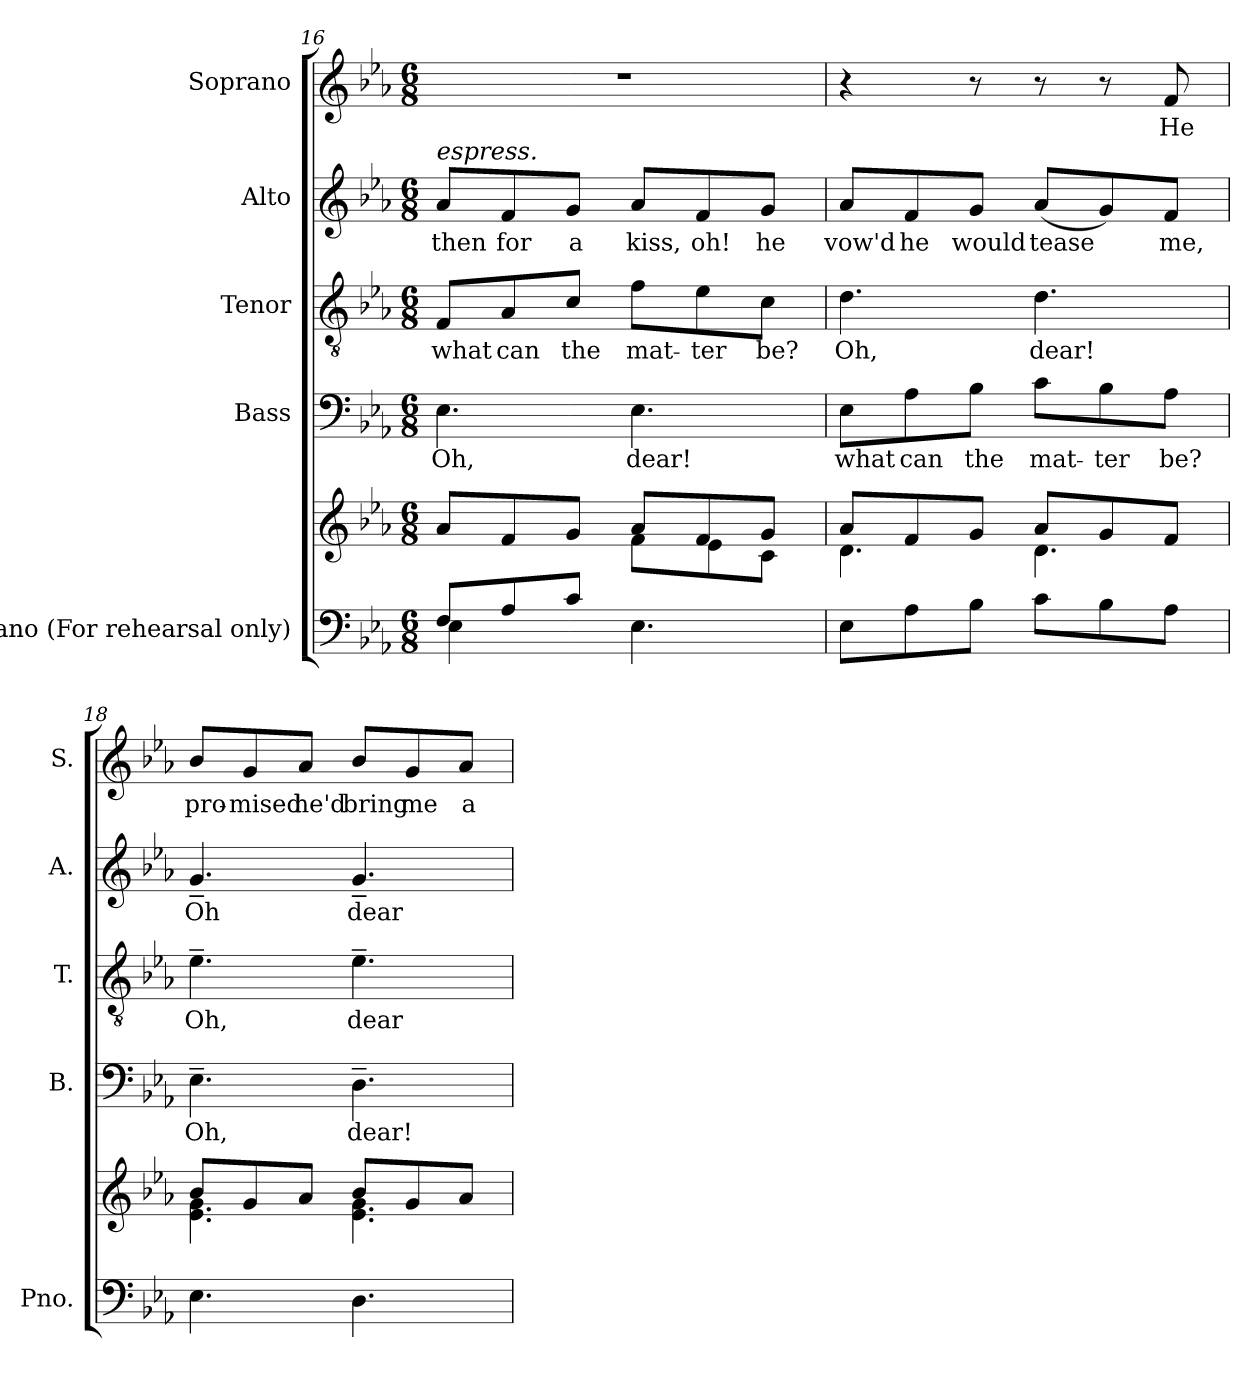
**kern	**kern	**kern	**text	**kern	**text	**kern	**text	**kern	**text
*part5	*part5	*part4	*part4	*part3	*part3	*part2	*part2	*part1	*part1
*staff6	*staff5	*staff4	*staff4	*staff3	*staff3	*staff2	*staff2	*staff1	*staff1
*I"Piano (For  rehearsal only)	*	*I"Bass	*	*I"Tenor	*	*I"Alto	*	*I"Soprano	*
*I'Pno.	*	*I'B.	*	*I'T.	*	*I'A.	*	*I'S.	*
*clefF4	*clefG2	*clefF4	*	*clefGv2	*	*clefG2	*	*clefG2	*
*	*	*	*	*ITrd7c12	*	*	*	*	*
*k[b-e-a-]	*k[b-e-a-]	*k[b-e-a-]	*	*k[b-e-a-]	*	*k[b-e-a-]	*	*k[b-e-a-]	*
*E-:	*E-:	*E-:	*	*E-:	*	*E-:	*	*E-:	*
*M6/8	*M6/8	*M6/8	*	*M6/8	*	*M6/8	*	*M6/8	*
=16	=16	=16	=16	=16	=16	=16	=16	=16	=16
*^	*^	*	*	*	*	*	*	*	*
!	!	!	!	!	!LO:LY:b:color=#000000	!	!	!	!	!	!
!	!	!	!	!	!	!	!LO:LY:b:color=#000000	!	!	!	!
!	!	!	!	!	!	!	!	!LO:TX:a:i:t=espress.	!	!	!
!	!	!	!	!	!	!	!	!	!LO:LY:b:color=#000000	!LO:N:vis=1	!
8Fi/L	4E-i\	8a-i/L	4.ryy	4.E-i\	Oh,	8FFi/L	what	8a-i/L	then	2.r	.
!	!	!	!	!	!	!	!LO:LY:b:color=#000000	!	!	!	!
!	!	!	!	!	!	!	!	!	!LO:LY:b:color=#000000	!	!
8A-i/	.	8fi/	.	.	.	8AA-i/	can	8fi/	for	.	.
!	!	!	!	!	!	!	!LO:LY:b:color=#000000	!	!	!	!
!	!	!	!	!	!	!	!	!	!LO:LY:b:color=#000000	!	!
8ci/J	2ryy	8gi/J	.	.	.	8Ci/J	the	8gi/J	a	.	.
!	!	!	!	!	!LO:LY:b:color=#000000	!	!	!	!	!	!
!	!	!	!	!	!	!	!LO:LY:b:color=#000000	!	!	!	!
!	!	!	!	!	!	!	!	!	!LO:LY:b:color=#000000	!	!
4.E-i\	.	8a-i/L	8fi\L	4.E-i\	dear!	8Fi\L	mat-	8a-i/L	kiss,	.	.
!	!	!	!	!	!	!	!LO:LY:b:color=#000000	!	!	!	!
!	!	!	!	!	!	!	!	!	!LO:LY:b:color=#000000	!	!
.	.	8fi/	8e-i\	.	.	8E-i\	-ter	8fi/	oh!	.	.
!	!	!	!	!	!	!	!LO:LY:b:color=#000000	!	!	!	!
!	!	!	!	!	!	!	!	!	!LO:LY:b:color=#000000	!	!
.	.	8gi/J	8ci\J	.	.	8Ci\J	be?	8gi/J	he	.	.
*v	*v	*	*	*	*	*	*	*	*	*	*
=17	=17	=17	=17	=17	=17	=17	=17	=17	=17	=17
!	!	!	!	!LO:LY:b:color=#000000	!	!	!	!	!	!
!	!	!	!	!	!	!LO:LY:b:color=#000000	!	!	!	!
!	!	!	!	!	!	!	!	!LO:LY:b:color=#000000	!	!
8E-i\L	8a-i/L	4.di\	8E-i\L	what	4.Di\	Oh,	8a-i/L	vow'd	4r	.
!	!	!	!	!LO:LY:b:color=#000000	!	!	!	!	!	!
!	!	!	!	!	!	!	!	!LO:LY:b:color=#000000	!	!
8A-i\	8fi/	.	8A-i\	can	.	.	8fi/	he	.	.
!	!	!	!	!LO:LY:b:color=#000000	!	!	!	!	!	!
!	!	!	!	!	!	!	!	!LO:LY:b:color=#000000	!	!
8B-i\J	8gi/J	.	8B-i\J	the	.	.	8gi/J	would	8r	.
!	!	!	!	!LO:LY:b:color=#000000	!	!	!	!	!	!
!	!	!	!	!	!	!LO:LY:b:color=#000000	!	!	!	!
!	!	!	!	!	!	!	!	!LO:LY:b:color=#000000	!	!
8ci\L	8a-i/L	4.di\	8ci\L	mat-	4.Di\	dear!	(8a-i/L	tease	8r	.
!	!	!	!	!LO:LY:b:color=#000000	!	!	!	!	!	!
8B-i\	8gi/	.	8B-i\	-ter	.	.	8gi/)	.	8r	.
!	!	!	!	!LO:LY:b:color=#000000	!	!	!	!	!	!
!	!	!	!	!	!	!	!	!LO:LY:b:color=#000000	!	!
!	!	!	!	!	!	!	!	!	!	!LO:LY:b:color=#000000
8A-i\J	8fi/J	.	8A-i\J	be?	.	.	8fi/J	me,	8fi/	He
!!LO:PB:g=z
=18	=18	=18	=18	=18	=18	=18	=18	=18	=18	=18
!	!	!	!	!LO:LY:b:color=#000000	!	!	!	!	!	!
!	!	!	!	!	!	!LO:LY:b:color=#000000	!	!	!	!
!	!	!	!	!	!	!	!	!LO:LY:b:color=#000000	!	!
!	!	!	!	!	!	!	!	!	!	!LO:LY:b:color=#000000
4.E-i\	8b-i/L	4.e-i\ 4.gi	4.E-~i\	Oh,	4.E-~i\	Oh,	4.g~i/	Oh	8b-i/L	pro-
!	!	!	!	!	!	!	!	!	!	!LO:LY:b:color=#000000
.	8gi/	.	.	.	.	.	.	.	8gi/	-mised
!	!	!	!	!	!	!	!	!	!	!LO:LY:b:color=#000000
.	8a-i/J	.	.	.	.	.	.	.	8a-i/J	he'd
!	!	!	!	!LO:LY:b:color=#000000	!	!	!	!	!	!
!	!	!	!	!	!	!LO:LY:b:color=#000000	!	!	!	!
!	!	!	!	!	!	!	!	!LO:LY:b:color=#000000	!	!
!	!	!	!	!	!	!	!	!	!	!LO:LY:b:color=#000000
4.Di\	8b-i/L	4.e-i\ 4.gi	4.D~i\	dear!	4.E-~i\	dear	4.g~i/	dear	8b-i/L	bring
!	!	!	!	!	!	!	!	!	!	!LO:LY:b:color=#000000
.	8gi/	.	.	.	.	.	.	.	8gi/	me
!	!	!	!	!	!	!	!	!	!	!LO:LY:b:color=#000000
.	8a-i/J	.	.	.	.	.	.	.	8a-i/J	a
*	*v	*v	*	*	*	*	*	*	*	*
=	=	=	=	=	=	=	=	=	=
*-	*-	*-	*-	*-	*-	*-	*-	*-	*-
